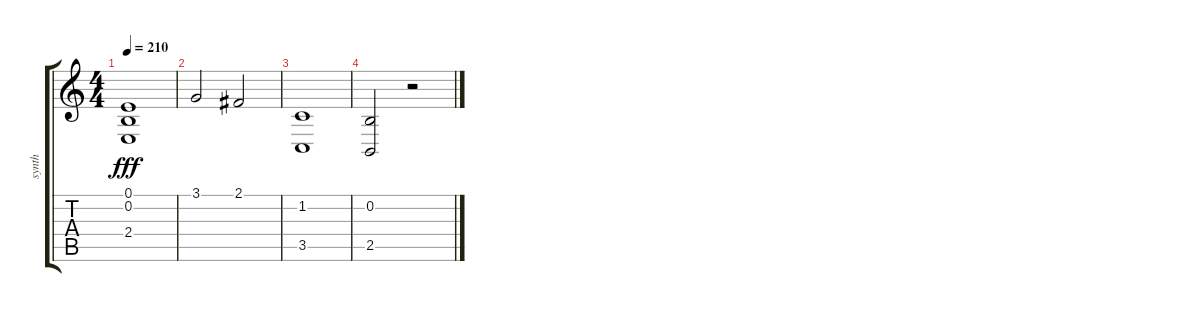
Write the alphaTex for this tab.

\track ("synth" "synth") {instrument pad7halo}
\staff {score tabs}
\tuning (E4 B3 G3 D3 A2 E2) {hide}
\ts (4 4)
\tempo 210
\clef g2
\ks c
(0.1 0.2 2.4).1{dy fff} |
3.1.2 2.1.2 |
(1.2 3.5).1 |
(0.2 2.5).2 r.2
